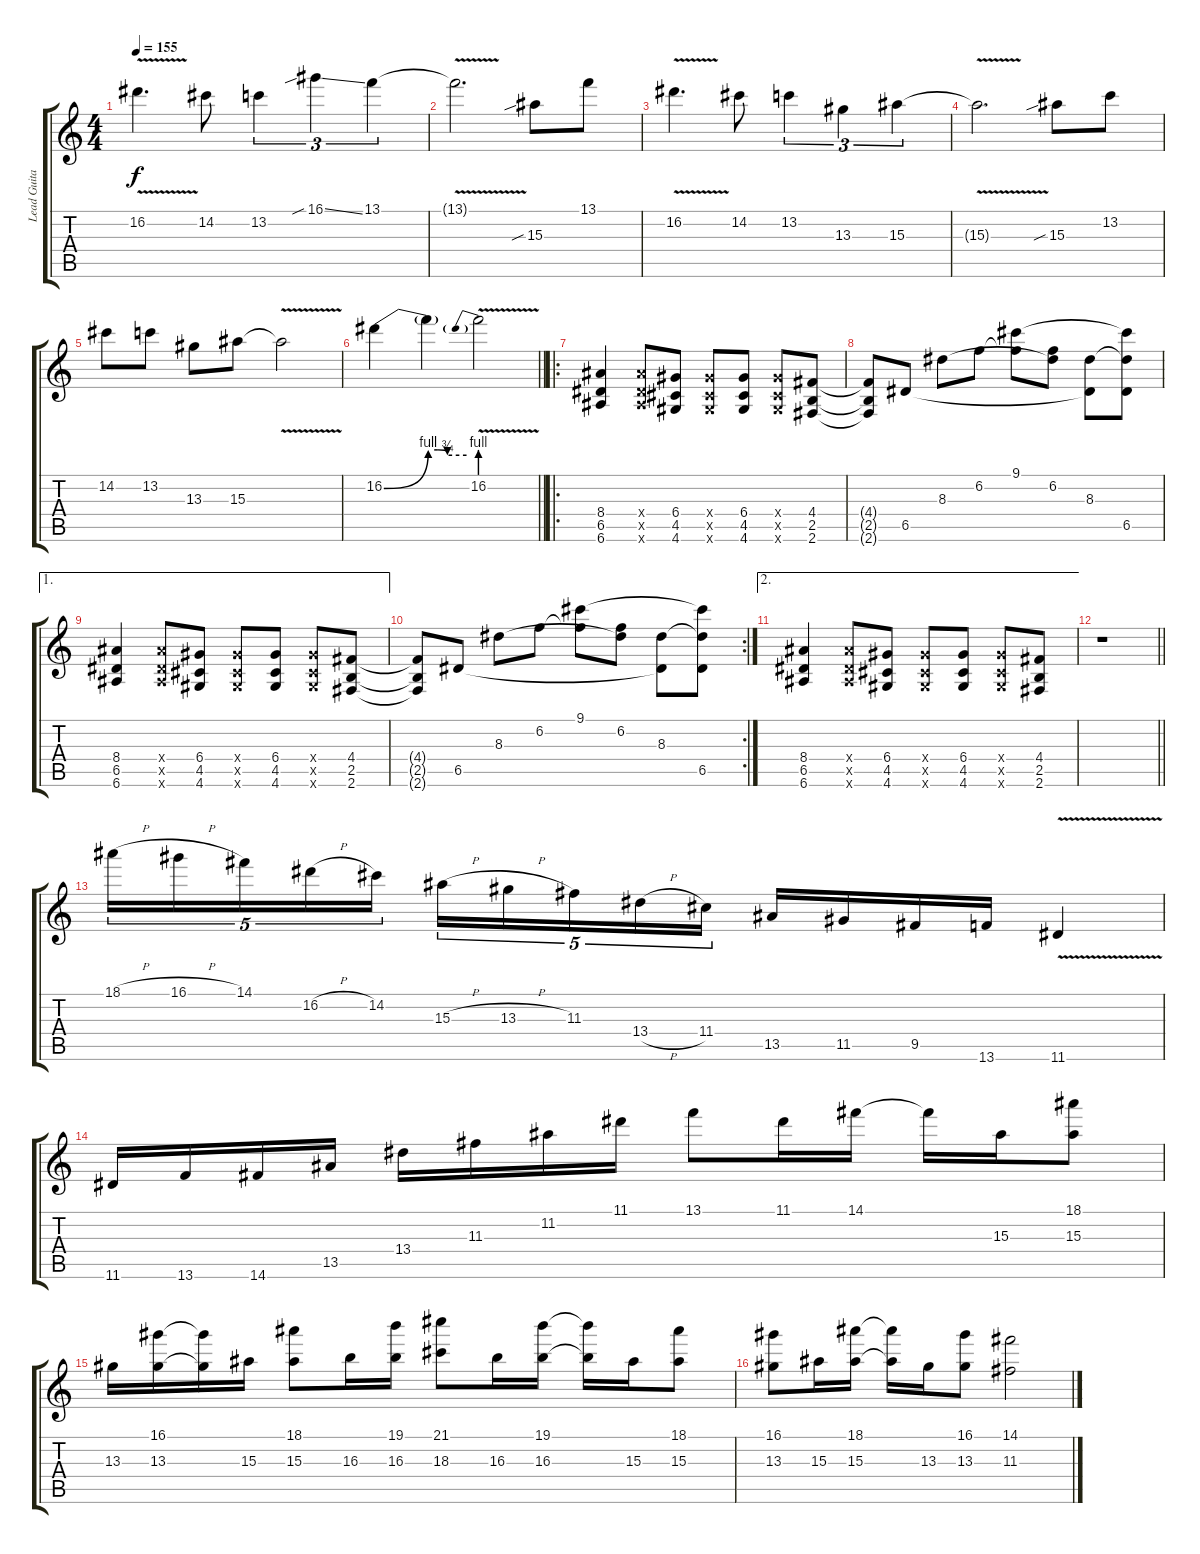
\track ("Lead Guitar" "Lead Guita") {instrument distortionguitar}
\staff {score tabs}
\tuning (E4 B3 G3 D3 A2 E2) {hide}
\ts (4 4)
\tempo 155
\clef g2
\ks c
16.2{v}.4{d dy f} 14.2.8 13.2.4{tu (3 2)} 16.1{sib ss}.4{tu (3 2)} 13.1.4{tu (3 2)} |
13.1{v t}.2{d} 15.3{sib}.8 13.1.8 |
16.2{v}.4{d} 14.2.8 13.2.4{tu (3 2)} 13.3.4{tu (3 2)} 15.3.4{tu (3 2)} |
15.3{v t}.2{d} 15.3{sib}.8 13.2.8 |
14.2.8 13.2.8 13.3.8 15.3.8 15.3{v t}.2 |
\barLineRight lightlight
16.2{be (bend 0 0 60 4)}.4 16.2{be (custom 0 4 15 4 30 3 60 3) t}.4 16.2{be (prebend 0 4 60 4) v}.2 |
\ro
(8.4 6.5 6.6).4 (8.4{x} 6.5{x} 6.6{x}).8 (6.4 4.5 4.6).8 (6.4{x} 4.5{x} 4.6{x}).8 (6.4 4.5 4.6).8 (6.4{x} 4.5{x} 4.6{x}).8 (4.4 2.5 2.6).8 |
(4.4{t} 2.5{t} 2.6{t}).8 6.5.8 8.3.8 6.2.8 (9.1 6.2{t}).8 (6.2 8.3{t}).8 (8.3 6.5{t}).8 (9.1{t} 8.3{t} 6.5).8 |
\ae 1
(8.4 6.5 6.6).4 (8.4{x} 6.5{x} 6.6{x}).8 (6.4 4.5 4.6).8 (6.4{x} 4.5{x} 4.6{x}).8 (6.4 4.5 4.6).8 (6.4{x} 4.5{x} 4.6{x}).8 (4.4 2.5 2.6).8 |
\rc 2
(4.4{t} 2.5{t} 2.6{t}).8 6.5.8 8.3.8 6.2.8 (9.1 6.2{t}).8 (6.2 8.3{t}).8 (8.3 6.5{t}).8 (9.1{t} 8.3{t} 6.5).8 |
\ae 2
(8.4 6.5 6.6).4 (8.4{x} 6.5{x} 6.6{x}).8 (6.4 4.5 4.6).8 (6.4{x} 4.5{x} 4.6{x}).8 (6.4 4.5 4.6).8 (6.4{x} 4.5{x} 4.6{x}).8 (4.4 2.5 2.6).8 |
\barLineRight lightlight
r.1 |
18.1{h}.16{tu (5 4)} 16.1{h}.16{tu (5 4)} 14.1.16{tu (5 4)} 16.2{h}.16{tu (5 4)} 14.2.16{tu (5 4)} 15.3{h}.16{tu (5 4)} 13.3{h}.16{tu (5 4)} 11.3.16{tu (5 4)} 13.4{h}.16{tu (5 4)} 11.4.16{tu (5 4)} 13.5.16 11.5.16 9.5.16 13.6.16 11.6{v}.4 |
11.6.16 13.6.16 14.6.16 13.5.16 13.4.16 11.3.16 11.2.16 11.1.16 13.1.8 11.1.16 14.1.16 14.1{t}.16 15.3.16 (18.1 15.3).8 |
13.3.16 (16.1 13.3).16 (16.1{t} 13.3{t}).16 15.3.16 (18.1 15.3).8 16.3.16 (19.1 16.3).16 (21.1 18.3).8 16.3.16 (19.1 16.3).16 (19.1{t} 16.3{t}).16 15.3.16 (18.1 15.3).8 |
(16.1 13.3).8 15.3.16 (18.1 15.3).16 (18.1{t} 15.3{t}).16 13.3.16 (16.1 13.3).8 (14.1 11.3).2
